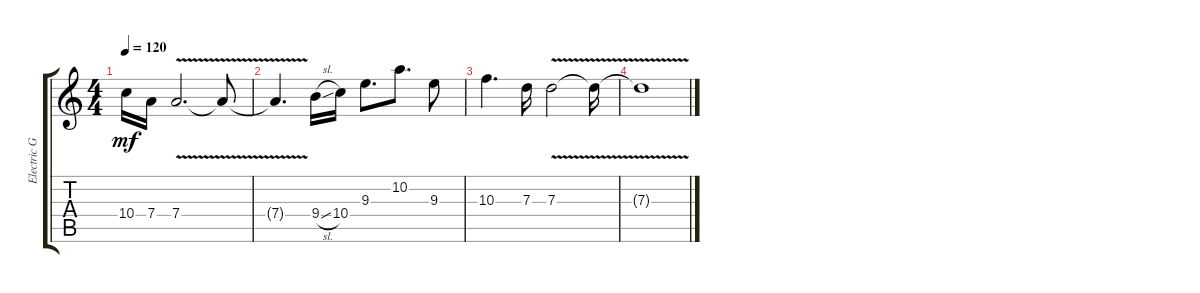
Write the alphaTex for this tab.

\track ("Electric Guitar" "Electric G") {instrument distortionguitar}
\staff {score tabs}
\tuning (E4 B3 G3 D3 A2 E2) {hide}
\ts (4 4)
\tempo 120
\clef g2
\ks c
10.4.16{dy mf} 7.4.16 7.4{v}.2{d} 7.4{v t}.8 |
7.4{t}.4{d} 9.4{sl}.16 10.4.16 9.3.8{d} 10.2.8{d} 9.3.8 |
10.3.4{d} 7.3.16 7.3{v}.2 7.3{v t}.16 |
7.3{v t}.1
